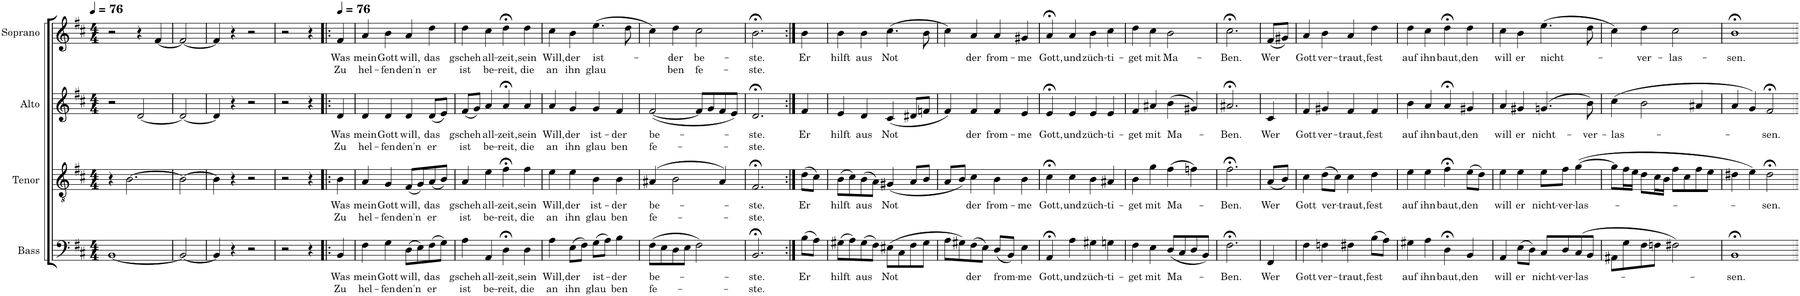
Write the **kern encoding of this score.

**kern	**text	**text	**kern	**text	**text	**kern	**text	**text	**kern	**text	**text
*part4	*part4	*part4	*part3	*part3	*part3	*part2	*part2	*part2	*part1	*part1	*part1
*staff4	*staff4	*staff4	*staff3	*staff3	*staff3	*staff2	*staff2	*staff2	*staff1	*staff1	*staff1
*I"Bass	*	*	*I"Tenor	*	*	*I"Alto	*	*	*I"Soprano	*	*
*I'B.	*	*	*I'T.	*	*	*I'A.	*	*	*I'S.	*	*
*clefF4	*	*	*clefGv2	*	*	*clefG2	*	*	*clefG2	*	*
*k[f#c#]	*	*	*k[f#c#]	*	*	*k[f#c#]	*	*	*k[f#c#]	*	*
*M4/4	*	*	*M4/4	*	*	*M4/4	*	*	*M4/4	*	*
*MM76	*	*	*MM76	*	*	*MM76	*	*	*MM76	*	*
=1	=1	=1	=1	=1	=1	=1	=1	=1	=1	=1	=1
[1BB	.	.	4r	.	.	2r	.	.	2r	.	.
.	.	.	[2.B\	.	.	.	.	.	.	.	.
.	.	.	.	.	.	[2d/	.	.	4r	.	.
.	.	.	.	.	.	.	.	.	[4f#/	.	.
=2	=2	=2	=2	=2	=2	=2	=2	=2	=2	=2	=2
2BB/_	.	.	2B\_	.	.	2d/_	.	.	2f#/_	.	.
=3	=3	=3	=3	=3	=3	=3	=3	=3	=3	=3	=3
4BB/]	.	.	4B\]	.	.	4d/]	.	.	4f#/]	.	.
4r	.	.	4r	.	.	4r	.	.	4r	.	.
2r	.	.	2r	.	.	2r	.	.	2r	.	.
=4	=4	=4	=4	=4	=4	=4	=4	=4	=4	=4	=4
2r	.	.	2r	.	.	2r	.	.	2r	.	.
4r	.	.	4r	.	.	4r	.	.	4r	.	.
=5!|:	=5!|:	=5!|:	=5!|:	=5!|:	=5!|:	=5!|:	=5!|:	=5!|:	=5!|:	=5!|:	=5!|:
*	*	*	*	*	*	*	*	*	*MM76	*	*
!	!LO:LY:b	!LO:LY:b	!	!LO:LY:b	!LO:LY:b	!	!LO:LY:b	!LO:LY:b	!	!LO:LY:b	!LO:LY:b
4BB/	Was	Zu	4B\	Was	Zu	4d/	Was	Zu	4f#/	Was	Zu
=6	=6	=6	=6	=6	=6	=6	=6	=6	=6	=6	=6
!	!LO:LY:b	!LO:LY:b	!	!LO:LY:b	!LO:LY:b	!	!LO:LY:b	!LO:LY:b	!	!LO:LY:b	!LO:LY:b
4F#\	mein	hel-	4A/	mein	hel-	4d/	mein	hel-	4a/	mein	hel-
!	!LO:LY:b	!LO:LY:b	!	!LO:LY:b	!LO:LY:b	!	!LO:LY:b	!LO:LY:b	!	!LO:LY:b	!LO:LY:b
4G\	Gott	-fen	4G/	Gott	-fen	4d/	Gott	-fen	4b\	Gott	-fen
!	!LO:LY:b	!LO:LY:b	!	!LO:LY:b	!LO:LY:b	!	!LO:LY:b	!LO:LY:b	!	!LO:LY:b	!LO:LY:b
(>8D\L	will,	den'n	(<8F#/L	will,	den'n	4d/	will,	den'n	4a/	will,	den'n
8E\)	.	.	8G/)	.	.	.	.	.	.	.	.
!	!LO:LY:b	!LO:LY:b	!	!LO:LY:b	!LO:LY:b	!	!LO:LY:b	!LO:LY:b	!	!LO:LY:b	!LO:LY:b
(>8F#\	das	er	(<8A/	das	er	(<8d/L	das	er	4dd\	das	er
8G\J)	.	.	8B/J)	.	.	8e/J)	.	.	.	.	.
=7	=7	=7	=7	=7	=7	=7	=7	=7	=7	=7	=7
!	!LO:LY:b	!LO:LY:b	!	!LO:LY:b	!LO:LY:b	!	!LO:LY:b	!LO:LY:b	!	!LO:LY:b	!LO:LY:b
4A\	gscheh	ist	4A/	gscheh	ist	(<8f#/L	gscheh	ist	4dd\	gscheh	ist
.	.	.	.	.	.	8g/J)	.	.	.	.	.
!	!LO:LY:b	!LO:LY:b	!	!LO:LY:b	!LO:LY:b	!	!LO:LY:b	!LO:LY:b	!	!LO:LY:b	!LO:LY:b
4AA/	all-	be-	4e\	all-	be-	4a/	all-	be-	4cc#\	all-	be-
!	!LO:LY:b	!LO:LY:b	!	!LO:LY:b	!LO:LY:b	!	!LO:LY:b	!LO:LY:b	!	!LO:LY:b	!LO:LY:b
4D;<\	-zeit,	-reit,	4f#;<\	-zeit,	-reit,	4a;</	-zeit,	-reit,	4dd;<\	-zeit,	-reit,
!	!LO:LY:b	!LO:LY:b	!	!LO:LY:b	!LO:LY:b	!	!LO:LY:b	!LO:LY:b	!	!LO:LY:b	!LO:LY:b
4D\	sein	die	4f#\	sein	die	4a/	sein	die	4dd\	sein	die
=8	=8	=8	=8	=8	=8	=8	=8	=8	=8	=8	=8
!	!LO:LY:b	!LO:LY:b	!	!LO:LY:b	!LO:LY:b	!	!LO:LY:b	!LO:LY:b	!	!LO:LY:b	!LO:LY:b
4A\	Will,	an	4e\	Will,	an	4a/	Will,	an	4cc#\	Will,	an
!	!LO:LY:b	!LO:LY:b	!	!LO:LY:b	!LO:LY:b	!	!LO:LY:b	!LO:LY:b	!	!LO:LY:b	!LO:LY:b
(>8E\L	der	ihn	4e\	der	ihn	4g/	der	ihn	4b\	der	ihn
8F#\J)	.	.	.	.	.	.	.	.	.	.	.
!	!LO:LY:b	!LO:LY:b	!	!LO:LY:b	!LO:LY:b	!	!LO:LY:b	!LO:LY:b	!	!LO:LY:b	!LO:LY:b
(>8G\L	ist-	glau	4B\	ist-	glau	4g/	ist-	glau	(>4.ee\	ist-	glau
8A\J)	.	.	.	.	.	.	.	.	.	.	.
!	!LO:LY:b	!LO:LY:b	!	!LO:LY:b	!LO:LY:b	!	!LO:LY:b	!LO:LY:b	!	!	!
4B\	-der	ben	4B\	-der	ben	4f#/	-der	ben	.	.	.
.	.	.	.	.	.	.	.	.	8dd\	.	.
=9	=9	=9	=9	=9	=9	=9	=9	=9	=9	=9	=9
!	!LO:LY:b	!LO:LY:b	!	!LO:LY:b	!LO:LY:b	!	!LO:LY:b	!LO:LY:b	!	!	!
(>8F#\L	be-	fe-	(>4A#X/	be-	fe-	(<[2f#/	be-	fe-	4cc#\)	.	.
8E\	.	.	.	.	.	.	.	.	.	.	.
!	!	!	!	!	!	!	!	!	!	!LO:LY:b	!LO:LY:b
8D\	.	.	2B\	.	.	.	.	.	4dd\	-der	ben
8E\J	.	.	.	.	.	.	.	.	.	.	.
!	!	!	!	!	!	!	!	!	!	!LO:LY:b	!LO:LY:b
2F#\)	.	.	.	.	.	8f#/L]	.	.	2cc#\	be-	fe-
.	.	.	.	.	.	8g/	.	.	.	.	.
.	.	.	4A#/)	.	.	8f#/	.	.	.	.	.
.	.	.	.	.	.	8e/J)	.	.	.	.	.
=10	=10	=10	=10	=10	=10	=10	=10	=10	=10	=10	=10
!	!LO:LY:b	!LO:LY:b	!	!LO:LY:b	!LO:LY:b	!	!LO:LY:b	!LO:LY:b	!	!LO:LY:b	!LO:LY:b
2.BB;</	-ste.	-ste.	2.F#;</	-ste.	-ste.	2.d;</	-ste.	-ste.	2.b;<\	-ste.	-ste.
=11:|!	=11:|!	=11:|!	=11:|!	=11:|!	=11:|!	=11:|!	=11:|!	=11:|!	=11:|!	=11:|!	=11:|!
!	!LO:LY:b	!	!	!LO:LY:b	!	!	!LO:LY:b	!	!	!LO:LY:b	!
(>8B\L	Er	.	(>8d\L	Er	.	4f#/	Er	.	4b\	Er	.
8A\J)	.	.	8c#\J)	.	.	.	.	.	.	.	.
=12	=12	=12	=12	=12	=12	=12	=12	=12	=12	=12	=12
!	!LO:LY:b	!	!	!LO:LY:b	!	!	!LO:LY:b	!	!	!LO:LY:b	!
(>8G#X\L	hilft	.	(>8B\L	hilft	.	4e/	hilft	.	4b\	hilft	.
8A\)	.	.	8c#\)	.	.	.	.	.	.	.	.
!	!LO:LY:b	!	!	!LO:LY:b	!	!	!LO:LY:b	!	!	!LO:LY:b	!
(>8G#\	aus	.	(>8B\	aus	.	4d/	aus	.	4b\	aus	.
8F#\J)	.	.	8A\J)	.	.	.	.	.	.	.	.
!	!LO:LY:b	!	!	!LO:LY:b	!	!	!LO:LY:b	!	!	!LO:LY:b	!
(>8E#X\L	Not	.	(<4G#X/	Not	.	(<4c#/	Not	.	(>4.cc#\	Not	.
8C#\	.	.	.	.	.	.	.	.	.	.	.
8F#\	.	.	8A/L	.	.	8d#X/L	.	.	.	.	.
8G#\J	.	.	8B/J	.	.	8fn/J	.	.	8b\	.	.
=13	=13	=13	=13	=13	=13	=13	=13	=13	=13	=13	=13
8A\L	.	.	8A/L	.	.	4f#/)	.	.	4cc#\)	.	.
8G#X\)	.	.	8B/J)	.	.	.	.	.	.	.	.
!	!LO:LY:b	!	!	!LO:LY:b	!	!	!LO:LY:b	!	!	!LO:LY:b	!
(>8F#\	der	.	4c#\	der	.	4f#/	der	.	4a/	der	.
8E\J)	.	.	.	.	.	.	.	.	.	.	.
!	!LO:LY:b	!	!	!LO:LY:b	!	!	!LO:LY:b	!	!	!LO:LY:b	!
(<8D/L	from-	.	4B\	from-	.	4f#/	from-	.	4a/	from-	.
8BB/J)	.	.	.	.	.	.	.	.	.	.	.
!	!LO:LY:b	!	!	!LO:LY:b	!	!	!LO:LY:b	!	!	!LO:LY:b	!
4E\	-me	.	4B\	-me	.	4e/	-me	.	4g#X/	-me	.
=14	=14	=14	=14	=14	=14	=14	=14	=14	=14	=14	=14
!	!LO:LY:b	!	!	!LO:LY:b	!	!	!LO:LY:b	!	!	!LO:LY:b	!
4AA;</	Gott,	.	4c#;<\	Gott,	.	4e;</	Gott,	.	4a;</	Gott,	.
!	!LO:LY:b	!	!	!LO:LY:b	!	!	!LO:LY:b	!	!	!LO:LY:b	!
4A\	und	.	4c#\	und	.	4e/	und	.	4a/	und	.
!	!LO:LY:b	!	!	!LO:LY:b	!	!	!LO:LY:b	!	!	!LO:LY:b	!
4G#X\	züch-	.	4B\	züch-	.	4e/	züch-	.	4b\	züch-	.
!	!LO:LY:b	!	!	!LO:LY:b	!	!	!LO:LY:b	!	!	!LO:LY:b	!
4Gn\	-ti-	.	4A#X/	-ti-	.	4e/	-ti-	.	4cc#\	-ti-	.
=15	=15	=15	=15	=15	=15	=15	=15	=15	=15	=15	=15
!	!LO:LY:b	!	!	!LO:LY:b	!	!	!LO:LY:b	!	!	!LO:LY:b	!
4F#\	-get	.	4B\	-get	.	4f#/	-get	.	4dd\	-get	.
!	!LO:LY:b	!	!	!LO:LY:b	!	!	!LO:LY:b	!	!	!LO:LY:b	!
4E\	mit	.	4g\	mit	.	4a#X/	mit	.	4cc#\	mit	.
!	!LO:LY:b	!	!	!LO:LY:b	!	!	!LO:LY:b	!	!	!LO:LY:b	!
(<8D/L	Ma-	.	(>4f#\	Ma-	.	(>4b\	Ma-	.	2b\	Ma-	.
8C#/	.	.	.	.	.	.	.	.	.	.	.
8D/	.	.	4fn\)	.	.	4g#X/)	.	.	.	.	.
8BB/J)	.	.	.	.	.	.	.	.	.	.	.
=16	=16	=16	=16	=16	=16	=16	=16	=16	=16	=16	=16
!	!LO:LY:b	!	!	!LO:LY:b	!	!	!LO:LY:b	!	!	!LO:LY:b	!
2.F#;<\	-Ben.	.	2.f#;<\	-Ben.	.	2.a#X;</	-Ben.	.	2.cc#;<\	-Ben.	.
=17	=17	=17	=17	=17	=17	=17	=17	=17	=17	=17	=17
!	!LO:LY:b	!	!	!LO:LY:b	!	!	!LO:LY:b	!	!	!LO:LY:b	!
4FF#/	Wer	.	(<8A/L	Wer	.	4c#/	Wer	.	(<8f#/L	Wer	.
.	.	.	8B/J)	.	.	.	.	.	8g#X/J)	.	.
=18	=18	=18	=18	=18	=18	=18	=18	=18	=18	=18	=18
!	!LO:LY:b	!	!	!LO:LY:b	!	!	!LO:LY:b	!	!	!LO:LY:b	!
4F#\	Gott	.	4c#\	Gott	.	4f#/	Gott	.	4a/	Gott	.
!	!LO:LY:b	!	!	!LO:LY:b	!	!	!LO:LY:b	!	!	!LO:LY:b	!
4Fn\	ver-	.	(>8d\L	ver-	.	4g#X/	ver-	.	4b\	ver-	.
.	.	.	8c#\J)	.	.	.	.	.	.	.	.
!	!LO:LY:b	!	!	!LO:LY:b	!	!	!LO:LY:b	!	!	!LO:LY:b	!
4F#X\	-traut,	.	4c#\	-traut,	.	4f#/	-traut,	.	4a/	-traut,	.
!	!LO:LY:b	!	!	!LO:LY:b	!	!	!LO:LY:b	!	!	!LO:LY:b	!
(>8B\L	fest	.	4d\	fest	.	4f#/	fest	.	4dd\	fest	.
8A\J)	.	.	.	.	.	.	.	.	.	.	.
=19	=19	=19	=19	=19	=19	=19	=19	=19	=19	=19	=19
!	!LO:LY:b	!	!	!LO:LY:b	!	!	!LO:LY:b	!	!	!LO:LY:b	!
4G#X\	auf	.	4e\	auf	.	4b\	auf	.	4dd\	auf	.
!	!LO:LY:b	!	!	!LO:LY:b	!	!	!LO:LY:b	!	!	!LO:LY:b	!
4A\	ihn	.	4e\	ihn	.	4a/	ihn	.	4cc#\	ihn	.
!	!LO:LY:b	!	!	!LO:LY:b	!	!	!LO:LY:b	!	!	!LO:LY:b	!
4D;<\	baut,	.	4f#;<\	baut,	.	4a;</	baut,	.	4dd;<\	baut,	.
!	!LO:LY:b	!	!	!LO:LY:b	!	!	!LO:LY:b	!	!	!LO:LY:b	!
4BB/	den	.	(>8e\L	den	.	4g#X/	den	.	4dd\	den	.
.	.	.	8d\J)	.	.	.	.	.	.	.	.
=20	=20	=20	=20	=20	=20	=20	=20	=20	=20	=20	=20
!	!LO:LY:b	!	!	!LO:LY:b	!	!	!LO:LY:b	!	!	!LO:LY:b	!
4AA/	will	.	4e\	will	.	4a/	will	.	4cc#\	will	.
!	!LO:LY:b	!	!	!LO:LY:b	!	!	!LO:LY:b	!	!	!LO:LY:b	!
(>8E\L	er	.	4e\	er	.	4g#X/	er	.	4b\	er	.
8D\J)	.	.	.	.	.	.	.	.	.	.	.
!	!LO:LY:b	!	!	!LO:LY:b	!	!	!LO:LY:b	!	!	!LO:LY:b	!
8C#/L	nicht-	.	8e\L	nicht-	.	(>4.gn/	nicht-	.	(>4.ee\	nicht-	.
!	!LO:LY:b	!	!	!LO:LY:b	!	!	!	!	!	!	!
8D/	-ver-	.	8f#\J	-ver-	.	.	.	.	.	.	.
!	!LO:LY:b	!	!	!LO:LY:b	!	!	!	!	!	!	!
(>8C#/	-las-	.	(>[4g\	-las-	.	.	.	.	.	.	.
!	!	!	!	!	!	!	!LO:LY:b	!	!	!	!
8BB/J	.	.	.	.	.	8b\)	-ver-	.	8dd\	.	.
=21	=21	=21	=21	=21	=21	=21	=21	=21	=21	=21	=21
!	!	!	!	!	!	!	!LO:LY:b	!	!	!	!
8AA#X\L	.	.	8g\L]	.	.	(>4cc#\	-las-	.	4cc#\)	.	.
8G\	.	.	16f#\L	.	.	.	.	.	.	.	.
.	.	.	16e\JJ	.	.	.	.	.	.	.	.
!	!	!	!	!	!	!	!	!	!	!LO:LY:b	!
8F#\	.	.	8d\L	.	.	2b\	.	.	4dd\	-ver-	.
8Fn\J	.	.	16c#\L	.	.	.	.	.	.	.	.
.	.	.	16B\JJ	.	.	.	.	.	.	.	.
!	!	!	!	!	!	!	!	!	!	!LO:LY:b	!
2F#X\)	.	.	8f#\L	.	.	.	.	.	2cc#\	-las-	.
.	.	.	8c#\	.	.	.	.	.	.	.	.
.	.	.	8f#\	.	.	4a#X/	.	.	.	.	.
.	.	.	8e\J	.	.	.	.	.	.	.	.
=22	=22	=22	=22	=22	=22	=22	=22	=22	=22	=22	=22
!	!LO:LY:b	!	!	!	!	!	!	!	!	!LO:LY:b	!
1BB;<	-sen.	.	4d#X\	.	.	4a/	.	.	1b;<	-sen.	.
.	.	.	4e\)	.	.	4g/)	.	.	.	.	.
!	!	!	!	!LO:LY:b	!	!	!LO:LY:b	!	!	!	!
.	.	.	2d#;<\	-sen.	.	2f#;</	-sen.	.	.	.	.
==	==	==	==	==	==	==	==	==	==	==	==
*-	*-	*-	*-	*-	*-	*-	*-	*-	*-	*-	*-
